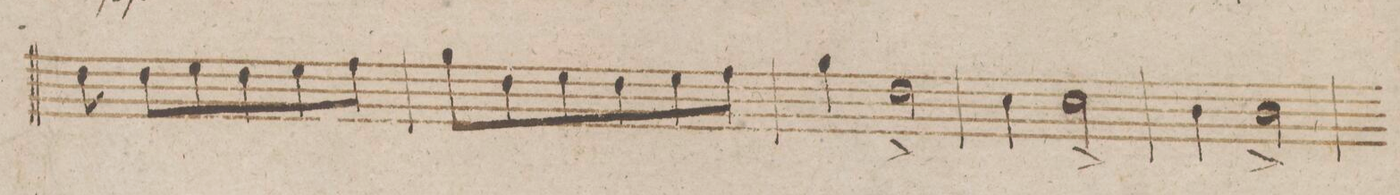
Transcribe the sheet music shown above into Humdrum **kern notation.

**kern	**dynam
*I"Clarinetto Imo in B.	*
*clefG2	*
*k[b-]	*
*M3/4	*
8cc\	.
8cc\L	.
8dd\	.
8cc\	.
8dd\	.
8ee\J	.
=84	=84
8ff\L	.
8cc\	.
8dd\	.
8cc\	.
8dd\	.
8ee\J	.
=85	=85
4ff\	.
2cc^\	.
=86	=86
4b-\	.
2b-^\	.
=87	=87
4a\	.
2a^\	.
=88	=88
*-	*-
